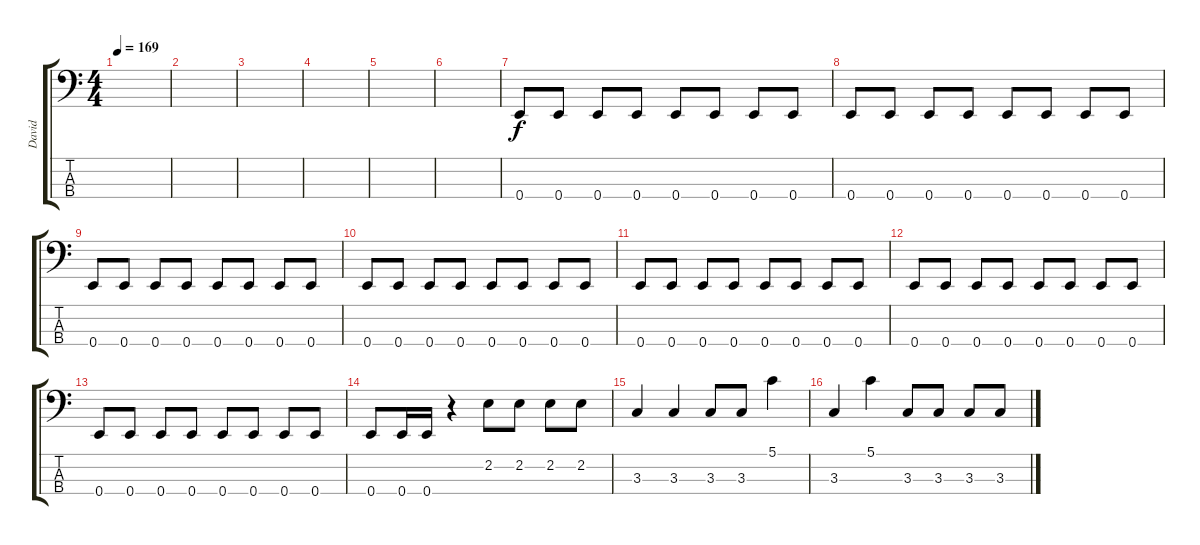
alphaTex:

\track ("David" "David") {instrument electricbasspick}
\staff {score tabs}
\tuning (G2 D2 A1 E1) {hide}
\ts (4 4)
\tempo 169
\clef f4
\ks c
|
|
|
|
|
|
0.4.8 0.4.8 0.4.8 0.4.8 0.4.8 0.4.8 0.4.8 0.4.8 |
0.4.8 0.4.8 0.4.8 0.4.8 0.4.8 0.4.8 0.4.8 0.4.8 |
0.4.8 0.4.8 0.4.8 0.4.8 0.4.8 0.4.8 0.4.8 0.4.8 |
0.4.8 0.4.8 0.4.8 0.4.8 0.4.8 0.4.8 0.4.8 0.4.8 |
0.4.8 0.4.8 0.4.8 0.4.8 0.4.8 0.4.8 0.4.8 0.4.8 |
0.4.8 0.4.8 0.4.8 0.4.8 0.4.8 0.4.8 0.4.8 0.4.8 |
0.4.8 0.4.8 0.4.8 0.4.8 0.4.8 0.4.8 0.4.8 0.4.8 |
0.4.8 0.4.16 0.4.16 r.4 2.2.8 2.2.8 2.2.8 2.2.8 |
3.3.4 3.3.4 3.3.8 3.3.8 5.1.4 |
3.3.4 5.1.4 3.3.8 3.3.8 3.3.8 3.3.8
